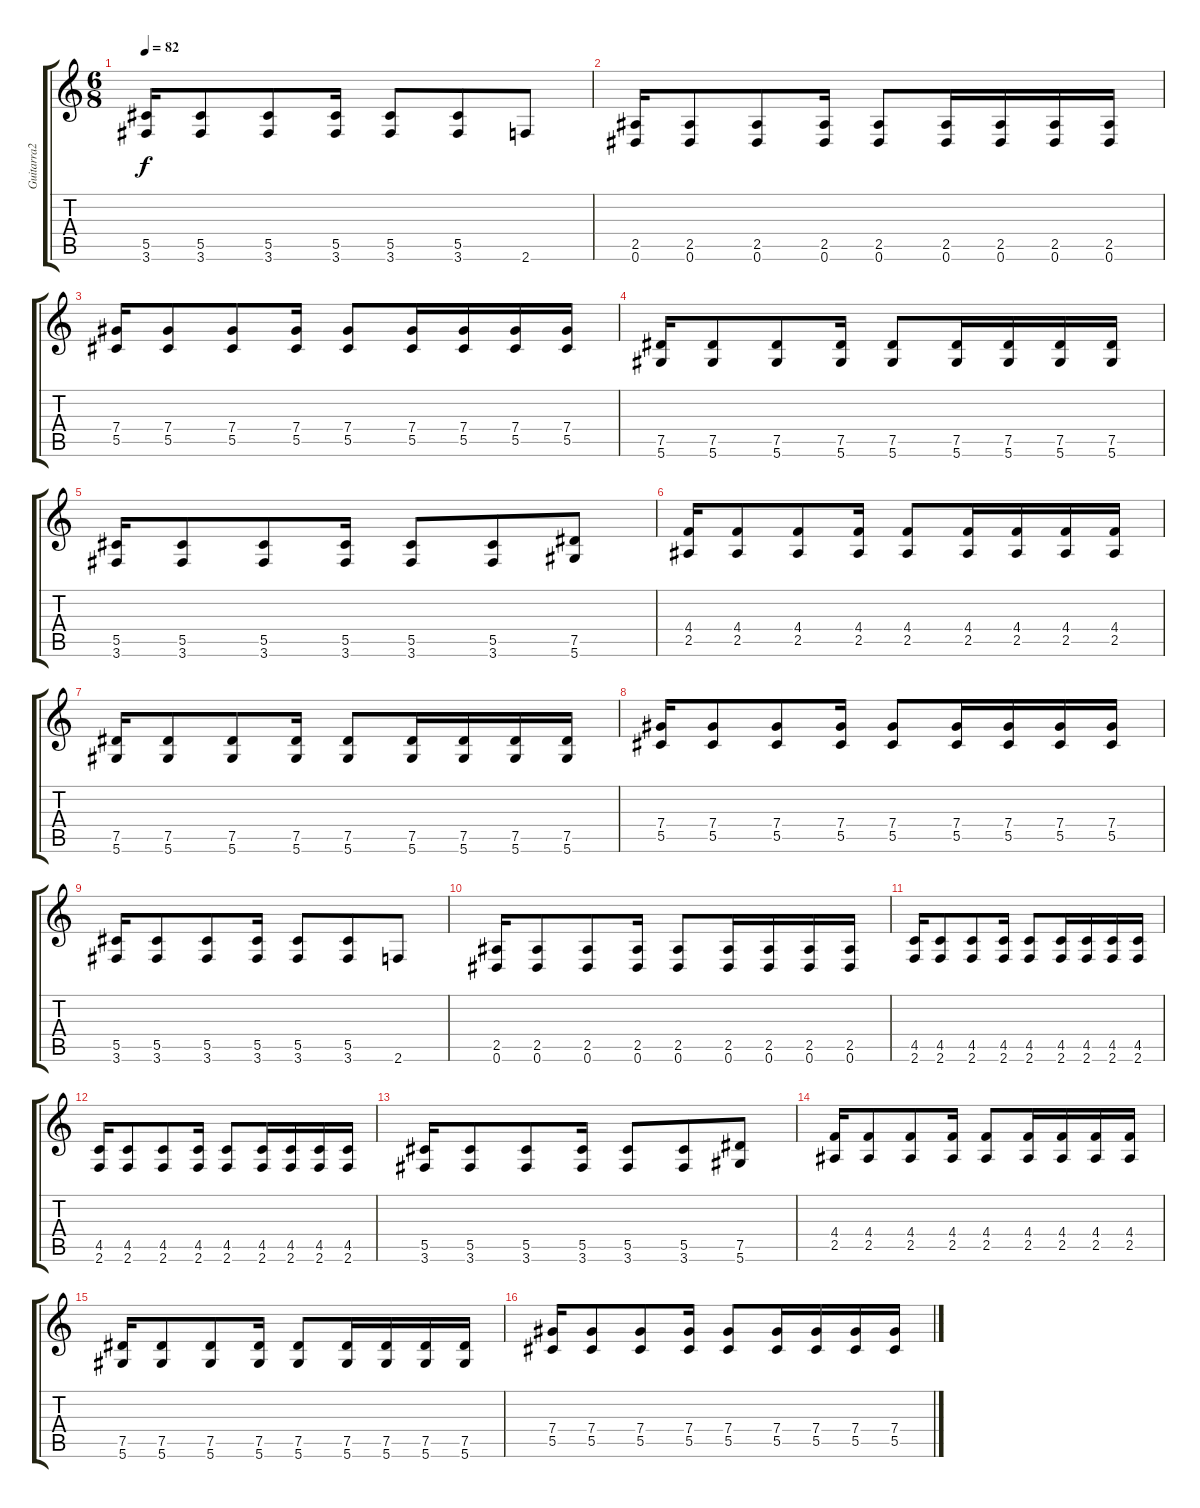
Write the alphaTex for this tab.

\track ("Guitarra2" "Guitarra2") {instrument distortionguitar}
\staff {score tabs}
\tuning (Eb4 Bb3 Gb3 Db3 Ab2 Eb2) {hide}
\ts (6 8)
\tempo 82
\clef g2
\ks c
(5.5 3.6).16{dy f} (5.5 3.6).8 (5.5 3.6).8 (5.5 3.6).16 (5.5 3.6).8 (5.5 3.6).8 2.6.8 |
(2.5 0.6).16 (2.5 0.6).8 (2.5 0.6).8 (2.5 0.6).16 (2.5 0.6).8 (2.5 0.6).16 (2.5 0.6).16 (2.5 0.6).16 (2.5 0.6).16 |
(7.4 5.5).16 (7.4 5.5).8 (7.4 5.5).8 (7.4 5.5).16 (7.4 5.5).8 (7.4 5.5).16 (7.4 5.5).16 (7.4 5.5).16 (7.4 5.5).16 |
(7.5 5.6).16 (7.5 5.6).8 (7.5 5.6).8 (7.5 5.6).16 (7.5 5.6).8 (7.5 5.6).16 (7.5 5.6).16 (7.5 5.6).16 (7.5 5.6).16 |
(5.5 3.6).16 (5.5 3.6).8 (5.5 3.6).8 (5.5 3.6).16 (5.5 3.6).8 (5.5 3.6).8 (7.5 5.6).8 |
(4.4 2.5).16 (4.4 2.5).8 (4.4 2.5).8 (4.4 2.5).16 (4.4 2.5).8 (4.4 2.5).16 (4.4 2.5).16 (4.4 2.5).16 (4.4 2.5).16 |
(7.5 5.6).16 (7.5 5.6).8 (7.5 5.6).8 (7.5 5.6).16 (7.5 5.6).8 (7.5 5.6).16 (7.5 5.6).16 (7.5 5.6).16 (7.5 5.6).16 |
(7.4 5.5).16 (7.4 5.5).8 (7.4 5.5).8 (7.4 5.5).16 (7.4 5.5).8 (7.4 5.5).16 (7.4 5.5).16 (7.4 5.5).16 (7.4 5.5).16 |
(5.5 3.6).16 (5.5 3.6).8 (5.5 3.6).8 (5.5 3.6).16 (5.5 3.6).8 (5.5 3.6).8 2.6.8 |
(2.5 0.6).16 (2.5 0.6).8 (2.5 0.6).8 (2.5 0.6).16 (2.5 0.6).8 (2.5 0.6).16 (2.5 0.6).16 (2.5 0.6).16 (2.5 0.6).16 |
(4.5 2.6).16 (4.5 2.6).8 (4.5 2.6).8 (4.5 2.6).16 (4.5 2.6).8 (4.5 2.6).16 (4.5 2.6).16 (4.5 2.6).16 (4.5 2.6).16 |
(4.5 2.6).16 (4.5 2.6).8 (4.5 2.6).8 (4.5 2.6).16 (4.5 2.6).8 (4.5 2.6).16 (4.5 2.6).16 (4.5 2.6).16 (4.5 2.6).16 |
(5.5 3.6).16 (5.5 3.6).8 (5.5 3.6).8 (5.5 3.6).16 (5.5 3.6).8 (5.5 3.6).8 (7.5 5.6).8 |
(4.4 2.5).16{volume 7} (4.4 2.5).8 (4.4 2.5).8 (4.4 2.5).16 (4.4 2.5).8 (4.4 2.5).16 (4.4 2.5).16 (4.4 2.5).16 (4.4 2.5).16 |
(7.5 5.6).16 (7.5 5.6).8 (7.5 5.6).8 (7.5 5.6).16 (7.5 5.6).8 (7.5 5.6).16 (7.5 5.6).16 (7.5 5.6).16 (7.5 5.6).16 |
(7.4 5.5).16 (7.4 5.5).8 (7.4 5.5).8 (7.4 5.5).16 (7.4 5.5).8 (7.4 5.5).16 (7.4 5.5).16 (7.4 5.5).16 (7.4 5.5).16
